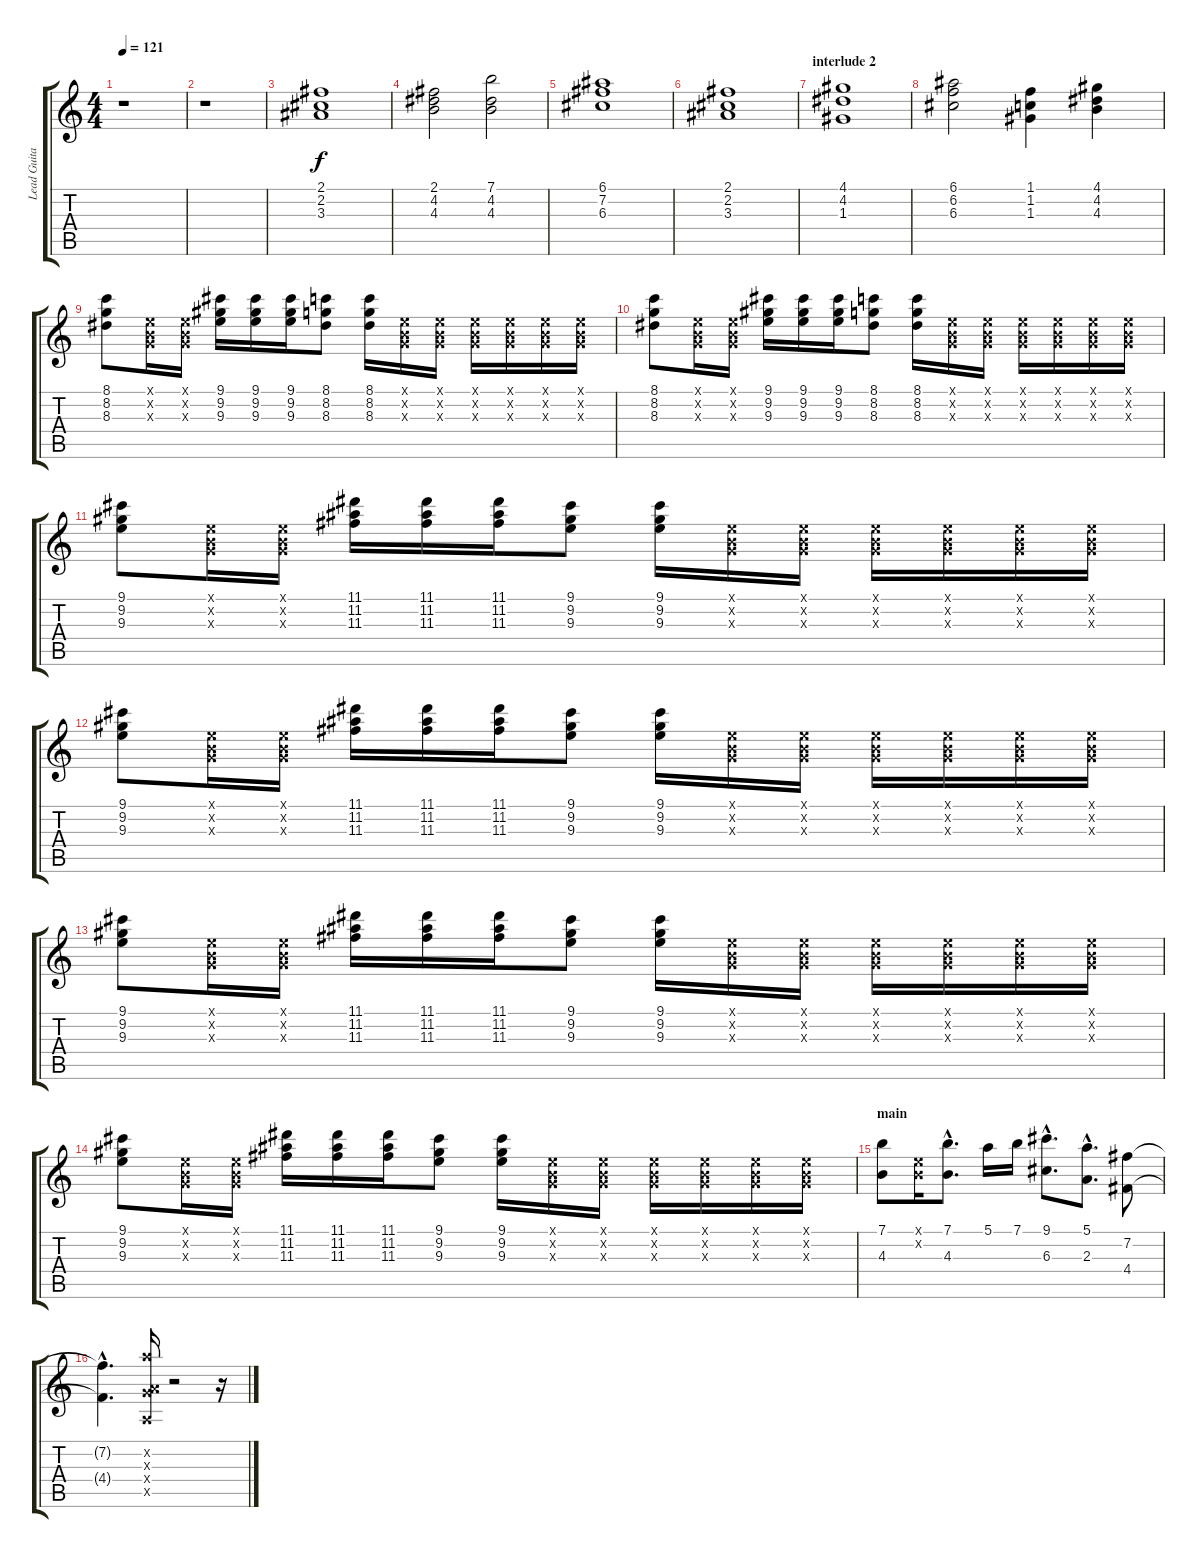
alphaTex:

\track ("Lead Guitar" "Lead Guita") {instrument distortionguitar}
\staff {score tabs}
\tuning (E4 B3 G3 D3 A2 E2) {hide}
\ts (4 4)
\tempo 121
\clef g2
\ks c
r.1{dy f} |
r.1 |
(2.1 2.2 3.3).1 |
(2.1 4.2 4.3).2 (7.1 4.2 4.3).2 |
(6.1 7.2 6.3).1 |
(2.1 2.2 3.3).1 |
\section ("" "interlude 2")
(4.1 4.2 1.3).1 |
(6.1 6.2 6.3).2 (1.1 1.2 1.3).4 (4.1 4.2 4.3).4 |
(8.1 8.2 8.3).8 (0.1{x} 0.2{x} 0.3{x}).16 (0.1{x} 0.2{x} 0.3{x}).16 (9.1 9.2 9.3).16 (9.1 9.2 9.3).16 (9.1 9.2 9.3).16 (8.1 8.2 8.3).8 (8.1 8.2 8.3).16 (0.1{x} 0.2{x} 0.3{x}).16 (0.1{x} 0.2{x} 0.3{x}).16 (0.1{x} 0.2{x} 0.3{x}).16 (0.1{x} 0.2{x} 0.3{x}).16 (0.1{x} 0.2{x} 0.3{x}).16 (0.1{x} 0.2{x} 0.3{x}).16 |
(8.1 8.2 8.3).8 (0.1{x} 0.2{x} 0.3{x}).16 (0.1{x} 0.2{x} 0.3{x}).16 (9.1 9.2 9.3).16 (9.1 9.2 9.3).16 (9.1 9.2 9.3).16 (8.1 8.2 8.3).8 (8.1 8.2 8.3).16 (0.1{x} 0.2{x} 0.3{x}).16 (0.1{x} 0.2{x} 0.3{x}).16 (0.1{x} 0.2{x} 0.3{x}).16 (0.1{x} 0.2{x} 0.3{x}).16 (0.1{x} 0.2{x} 0.3{x}).16 (0.1{x} 0.2{x} 0.3{x}).16 |
(9.1 9.2 9.3).8 (0.1{x} 0.2{x} 0.3{x}).16 (0.1{x} 0.2{x} 0.3{x}).16 (11.1 11.2 11.3).16 (11.1 11.2 11.3).16 (11.1 11.2 11.3).16 (9.1 9.2 9.3).8 (9.1 9.2 9.3).16 (0.1{x} 0.2{x} 0.3{x}).16 (0.1{x} 0.2{x} 0.3{x}).16 (0.1{x} 0.2{x} 0.3{x}).16 (0.1{x} 0.2{x} 0.3{x}).16 (0.1{x} 0.2{x} 0.3{x}).16 (0.1{x} 0.2{x} 0.3{x}).16 |
(9.1 9.2 9.3).8 (0.1{x} 0.2{x} 0.3{x}).16 (0.1{x} 0.2{x} 0.3{x}).16 (11.1 11.2 11.3).16 (11.1 11.2 11.3).16 (11.1 11.2 11.3).16 (9.1 9.2 9.3).8 (9.1 9.2 9.3).16 (0.1{x} 0.2{x} 0.3{x}).16 (0.1{x} 0.2{x} 0.3{x}).16 (0.1{x} 0.2{x} 0.3{x}).16 (0.1{x} 0.2{x} 0.3{x}).16 (0.1{x} 0.2{x} 0.3{x}).16 (0.1{x} 0.2{x} 0.3{x}).16 |
(9.1 9.2 9.3).8 (0.1{x} 0.2{x} 0.3{x}).16 (0.1{x} 0.2{x} 0.3{x}).16 (11.1 11.2 11.3).16 (11.1 11.2 11.3).16 (11.1 11.2 11.3).16 (9.1 9.2 9.3).8 (9.1 9.2 9.3).16 (0.1{x} 0.2{x} 0.3{x}).16 (0.1{x} 0.2{x} 0.3{x}).16 (0.1{x} 0.2{x} 0.3{x}).16 (0.1{x} 0.2{x} 0.3{x}).16 (0.1{x} 0.2{x} 0.3{x}).16 (0.1{x} 0.2{x} 0.3{x}).16 |
(9.1 9.2 9.3).8 (0.1{x} 0.2{x} 0.3{x}).16 (0.1{x} 0.2{x} 0.3{x}).16 (11.1 11.2 11.3).16 (11.1 11.2 11.3).16 (11.1 11.2 11.3).16 (9.1 9.2 9.3).8 (9.1 9.2 9.3).16 (0.1{x} 0.2{x} 0.3{x}).16 (0.1{x} 0.2{x} 0.3{x}).16 (0.1{x} 0.2{x} 0.3{x}).16 (0.1{x} 0.2{x} 0.3{x}).16 (0.1{x} 0.2{x} 0.3{x}).16 (0.1{x} 0.2{x} 0.3{x}).16 |
\section ("" "main")
(7.1 4.3).8 (0.1{x} 0.2{x}).16 (7.1{hac} 4.3{hac}).8{d} 5.1.16 7.1.16 (9.1{hac} 6.3{hac}).8{d} (5.1{hac} 2.3{hac}).8{d} (7.2 4.4).8 |
(7.2{hac t} 4.4{hac t}).4{d} (10.2{x} 0.3{x} 7.4{x} 0.5{x}).16 r.2 r.16
